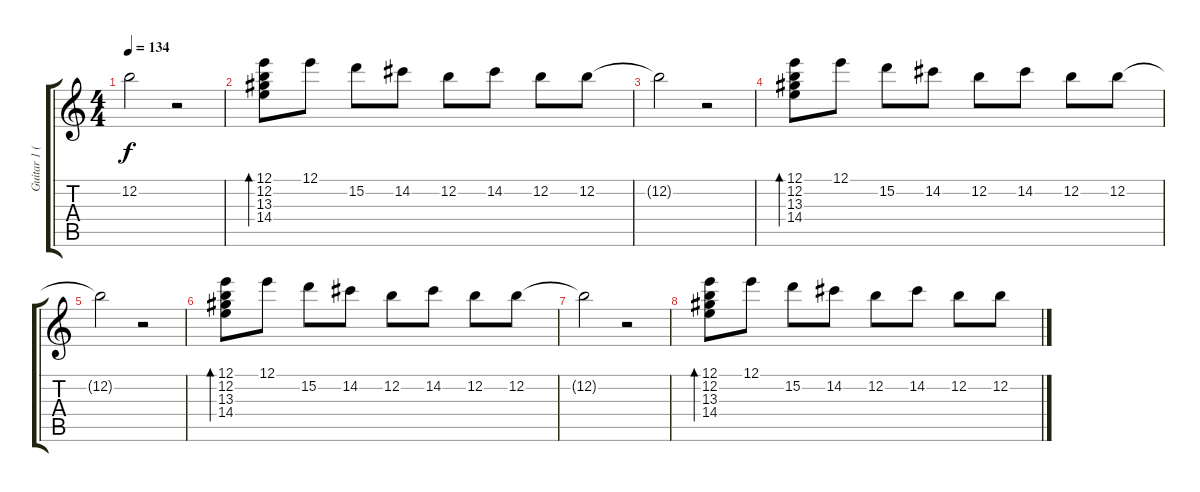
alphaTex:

\track ("Guitar 1 (overdriven)" "Guitar 1 (") {instrument overdrivenguitar}
\staff {score tabs}
\tuning (E4 B3 G3 D3 A2 E2) {hide}
\ts (4 4)
\tempo 134
\clef g2
\ks c
12.2{t}.2{dy f} r.2 |
(12.1 12.2 13.3 14.4).8{bd 120} 12.1.8 15.2.8 14.2.8 12.2.8 14.2.8 12.2.8 12.2.8 |
12.2{t}.2 r.2 |
(12.1 12.2 13.3 14.4).8{bd 120} 12.1.8 15.2.8 14.2.8 12.2.8 14.2.8 12.2.8 12.2.8 |
12.2{t}.2 r.2 |
(12.1 12.2 13.3 14.4).8{bd 120 volume 0} 12.1.8 15.2.8 14.2.8 12.2.8 14.2.8 12.2.8 12.2.8 |
12.2{t}.2 r.2 |
(12.1 12.2 13.3 14.4).8{bd 120} 12.1.8 15.2.8 14.2.8 12.2.8 14.2.8 12.2.8 12.2.8
